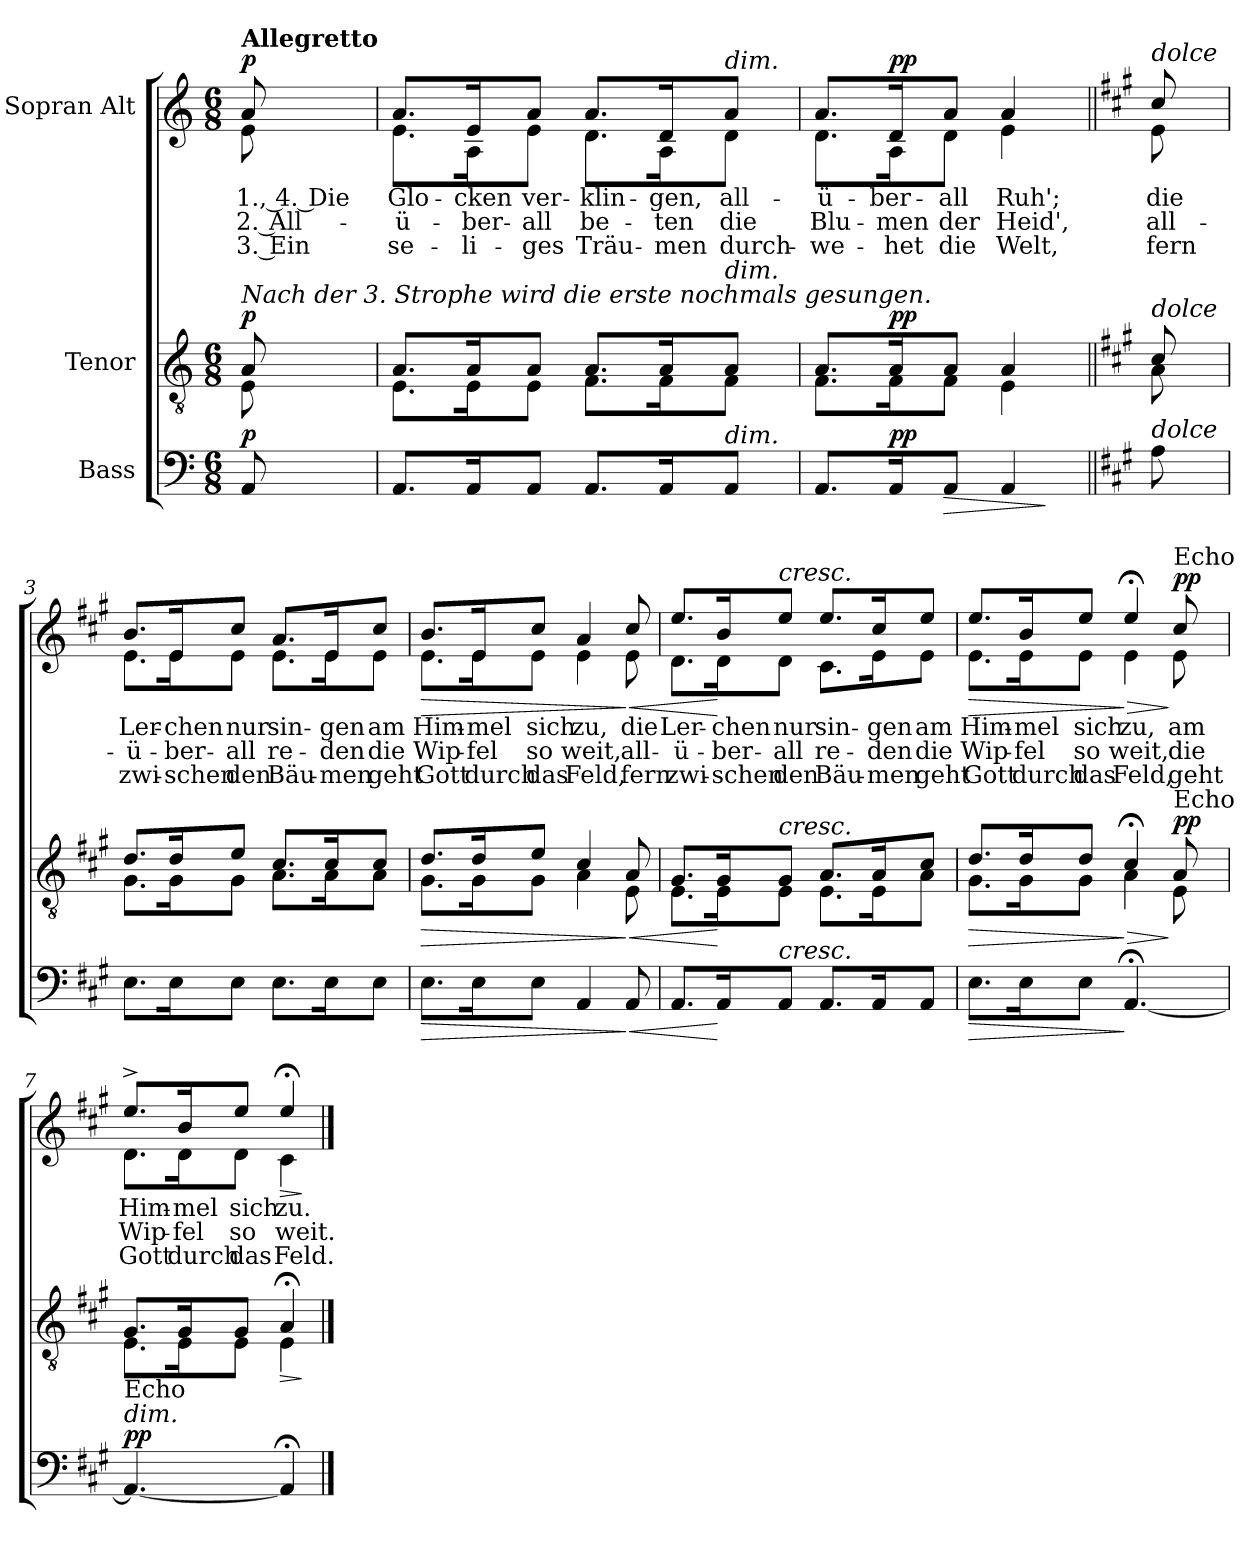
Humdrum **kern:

**kern	**dynam	**kern	**dynam	**kern	**text	**text	**text	**dynam
*part3	*part3	*part2	*part2	*part1	*part1	*part1	*part1	*part1
*staff3	*staff3	*staff2	*staff2	*staff1	*staff1	*staff1	*staff1	*staff1
*I"Bass	*	*I"Tenor	*	*I"Sopran Alt	*	*	*	*
*clefF4	*	*clefGv2	*	*clefG2	*	*	*	*
*k[]	*	*k[]	*	*k[]	*	*	*	*
*M6/8	*	*M6/8	*	*M6/8	*	*	*	*
=	=	=	=	=	=	=	=	=
*	*	*^	*	*^	*	*	*	*
!	!	!	!	!	!LO:TX:a:B:t=Allegretto	!	!	!	!	!
!	!	!LO:TX:a:i:t=Nach der 3. Strophe wird die erste nochmals gesungen.	!	!	!	!	!	!	!	!
!	!LO:DY:a	!	!	!LO:DY:a	!	!	!	!	!	!LO:DY:a
8AA/	p	8A/	8E\	p	8a/	8e\	1., 4. Die	2. All-	3. Ein	p
=1	=1	=1	=1	=1	=1	=1	=1	=1	=1	=1
8.AA/L	.	8.A/L	8.E\L	.	8.a/L	8.e\L	Glo-	-ü-	se-	.
16AA/K	.	16A/K	16E\K	.	16e/K	16A\K	-cken	-ber-	-li-	.
8AA/J	.	8A/J	8E\J	.	8a/J	8e\J	ver-	-all	-ges	.
8.AA/L	.	8.A/L	8.F\L	.	8.a/L	8.d\L	-klin-	be-	Träu-	.
16AA/K	.	16A/K	16F\K	.	16d/K	16A\K	-gen,	-ten	-men	.
!	!	!	!	!	!LO:TX:a:i:t=dim.	!	!	!	!	!
!	!	!LO:TX:a:i:t=dim.	!	!	!	!	!	!	!	!
!LO:TX:a:i:t=dim.	!	!	!	!	!	!	!	!	!	!
8AA/J	.	8A/J	8F\J	.	8a/J	8d\J	all-	die	durch-	.
=2	=2	=2	=2	=2	=2	=2	=2	=2	=2	=2
8.AA/L	.	8.A/L	8.F\L	.	8.a/L	8.d\L	-ü-	Blu-	-we-	.
!	!LO:DY:a	!	!	!LO:DY:a	!	!	!	!	!	!LO:DY:a
16AA/K	pp	16A/K	16F\K	pp	16d/K	16A\K	-ber-	-men	-het	pp
!	!LO:HP:b	!	!	!	!	!	!	!	!	!
8AA/J	>	8A/J	8F\J	.	8a/J	8d\J	-all	der	die	.
4AA/	.	4A/	4E\	.	4a/	4e\	Ruh';	Heid',	Welt,	.
*	*	*v	*v	*	*	*	*	*	*	*
*	*	*	*	*v	*v	*	*	*	*
.	]	.	.	.	.	.	.	.
!!LO:LB:g=z
=2X1||	=2X1||	=2X1||	=2X1||	=2X1||	=2X1||	=2X1||	=2X1||	=2X1||
*k[f#c#g#]	*	*k[f#c#g#]	*	*k[f#c#g#]	*	*	*	*
*	*	*^	*	*^	*	*	*	*
!	!	!	!	!	!LO:TX:a:i:t=dolce	!	!	!	!	!
!	!	!LO:TX:a:i:t=dolce	!	!	!	!	!	!	!	!
!LO:TX:a:i:t=dolce	!	!	!	!	!	!	!	!	!	!
8A\	.	8c#/	8A\	.	8cc#/	8e\	die	all-	fern	.
=3	=3	=3	=3	=3	=3	=3	=3	=3	=3	=3
8.E\L	.	8.d/L	8.G#\L	.	8.b/L	8.e\L	Ler-	-ü-	zwi-	.
16E\K	.	16d/K	16G#\K	.	16e/K	16e\K	-chen	-ber-	-schen	.
8E\J	.	8e/J	8G#\J	.	8cc#/J	8e\J	nur	-all	den	.
8.E\L	.	8.c#/L	8.A\L	.	8.a/L	8.e\L	sin-	re-	Bäu-	.
16E\K	.	16c#/K	16A\K	.	16e/K	16e\K	-gen	-den	-men	.
8E\J	.	8c#/J	8A\J	.	8cc#/J	8e\J	am	die	geht	.
=4	=4	=4	=4	=4	=4	=4	=4	=4	=4	=4
!	!LO:HP:b	!	!	!LO:HP:b	!	!	!	!	!	!LO:HP:b
8.E\L	>	8.d/L	8.G#\L	>	8.b/L	8.e\L	Him-	Wip-	Gott	>
16E\K	.	16d/K	16G#\K	.	16e/K	16e\K	-mel	-fel	durch	.
8E\J	.	8e/J	8G#\J	.	8cc#/J	8e\J	sich	so	das	.
4AA/	.	4c#/	4A\	.	4a/	4e\	zu,	weit,	Feld,	.
!	!LO:HP:n=1:b	!	!	!LO:HP:n=1:b	!	!	!	!	!	!LO:HP:n=1:b
8AA/	] <	8A/	8E\	] <	8cc#/	8e\	die	all-	fern	] <
!!LO:LB:g=z	!!
=5	=5	=5	=5	=5	=5	=5	=5	=5	=5	=5
8.AA/L	.	8.G#/L	8.E\L	.	8.ee/L	8.d\L	Ler-	-ü-	zwi-	.
16AA/K	[	16G#/K	16E\K	[	16b/K	16d\K	-chen	-ber-	-schen	[
!	!	!	!	!	!LO:TX:a:i:t=cresc.	!	!	!	!	!
!	!	!LO:TX:a:i:t=cresc.	!	!	!	!	!	!	!	!
!LO:TX:a:i:t=cresc.	!	!	!	!	!	!	!	!	!	!
8AA/J	.	8G#/J	8E\J	.	8ee/J	8d\J	nur	-all	den	.
8.AA/L	.	8.A/L	8.E\L	.	8.ee/L	8.c#\L	sin-	re-	Bäu-	.
16AA/K	.	16A/K	16E\K	.	16cc#/K	16e\K	-gen	-den	-men	.
8AA/J	.	8c#/J	8A\J	.	8ee/J	8e\J	am	die	geht	.
=6	=6	=6	=6	=6	=6	=6	=6	=6	=6	=6
!	!LO:HP:b	!	!	!LO:HP:b	!	!	!	!	!	!LO:HP:b
8.E\L	>	8.d/L	8.G#\L	>	8.ee/L	8.e\L	Him-	Wip-	Gott	>
16E\K	.	16d/K	16G#\K	.	16b/K	16e\K	-mel	-fel	durch	.
8E\J	.	8d/J	8G#\J	.	8ee/J	8e\J	sich	so	das	.
!	!	!	!	!LO:HP:n=1:b	!	!	!	!	!	!LO:HP:n=1:b
[4.AA;</	]	4c#;</	4A\	] >	4ee;</	4e\	zu,	weit,	Feld,	] >
!	!	!	!	!	!LO:TX:a:t=Echo	!	!	!	!	!
!	!	!LO:TX:a:t=Echo	!	!	!	!	!	!	!	!
!	!	!	!	!LO:DY:n=1:a	!	!	!	!	!	!LO:DY:n=1:a
.	.	8A/	8E\	] pp	8cc#/	8e\	am	die	geht	] pp
=7	=7	=7	=7	=7	=7	=7	=7	=7	=7	=7
!LO:TX:a:i:t=dim.	!	!	!	!	!	!	!	!	!	!
!LO:TX:a:t=Echo	!	!	!	!	!	!	!	!	!	!
!	!LO:DY:a	!	!	!	!	!	!	!	!	!
4.AA/_	pp	8.G#/L	8.E\L	.	8.ee^/L	8.d\L	Him-	Wip-	Gott	.
.	.	16G#/K	16E\K	.	16b/K	16d\K	-mel	-fel	durch	.
.	.	8G#/J	8E\J	.	8ee/J	8d\J	sich	so	das	.
!	!	!	!	!LO:HP:b	!	!	!	!	!	!LO:HP:b
4AA;</]	.	4A;</	4E\	>	4ee;</	4c#\	zu.	weit.	Feld.	>
*	*	*v	*v	*	*	*	*	*	*	*
*	*	*	*	*v	*v	*	*	*	*
.	.	.	]	.	.	.	.	]
==	==	==	==	==	==	==	==	==
*-	*-	*-	*-	*-	*-	*-	*-	*-
